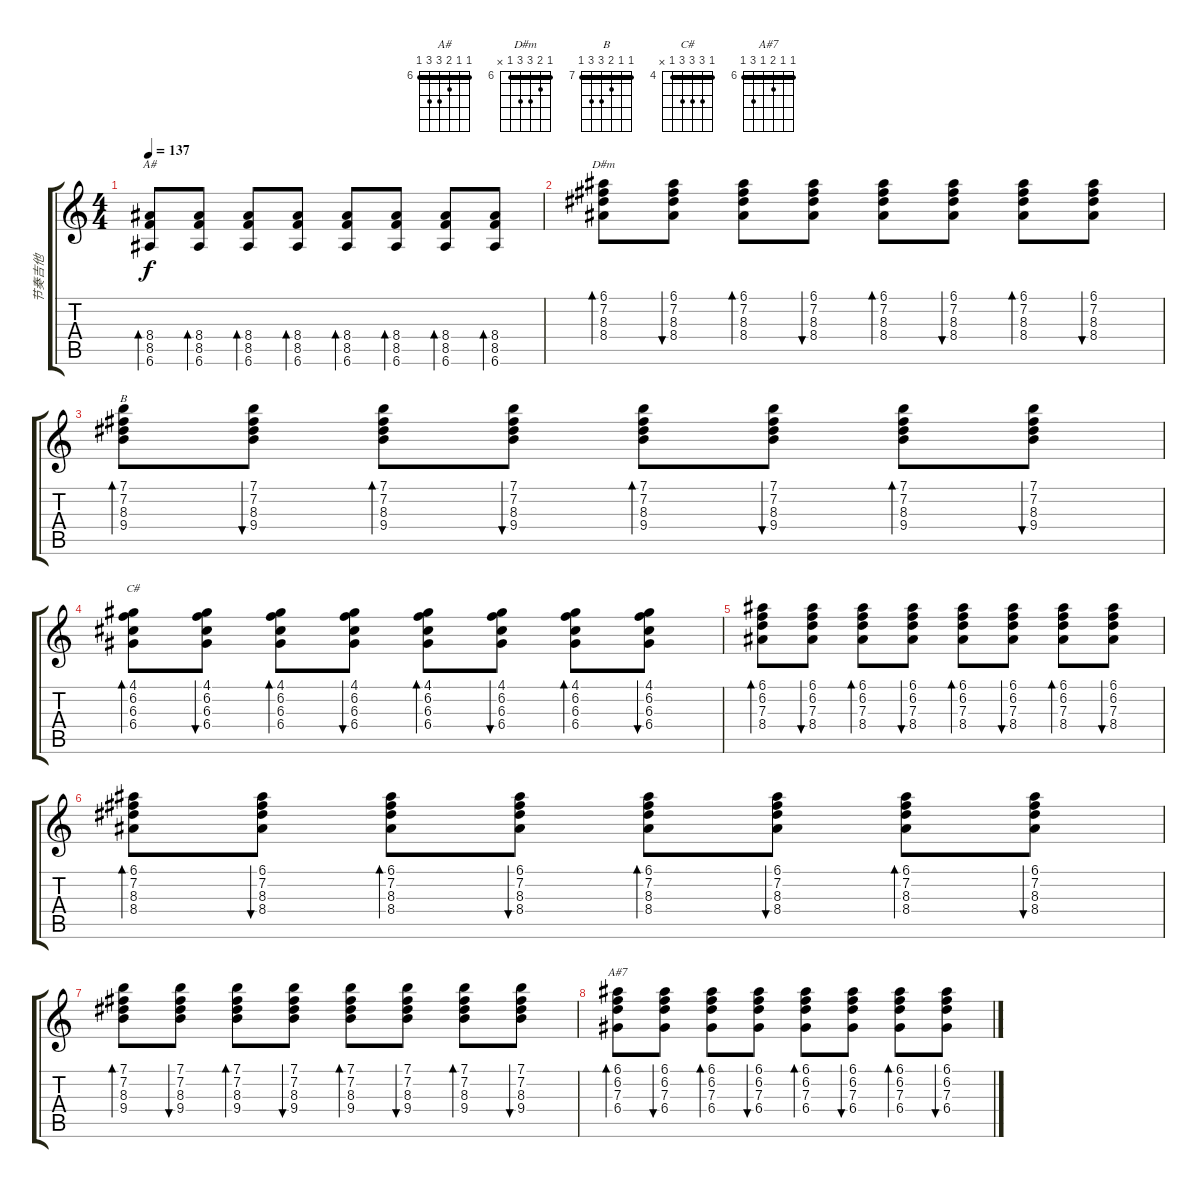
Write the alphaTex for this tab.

\track ("节奏吉他" "节奏吉他") {instrument overdrivenguitar}
\staff {score tabs}
\tuning (E4 B3 G3 D3 A2 E2) {hide}
\chord ("A#" 6 6 7 8 8 6) {firstfret 6 barre 6}
\chord ("D#m" 6 7 8 8 6 x) {firstfret 6 barre 6}
\chord ("B" 7 7 8 9 9 7) {firstfret 7 barre 7}
\chord ("C#" 4 6 6 6 4 x) {firstfret 4 barre 4}
\chord ("A#7" 6 6 7 6 8 6) {firstfret 6 barre 6}
\ts (4 4)
\tempo 137
\clef g2
\ks c
(8.4 8.5 6.6).8{bd 60 ch "A#" dy f} (8.4 8.5 6.6).8{bd 60} (8.4 8.5 6.6).8{bd 60} (8.4 8.5 6.6).8{bd 60} (8.4 8.5 6.6).8{bd 60} (8.4 8.5 6.6).8{bd 60} (8.4 8.5 6.6).8{bd 60} (8.4 8.5 6.6).8{bd 60} |
(6.1 7.2 8.3 8.4).8{bd 60 ch "D#m"} (6.1 7.2 8.3 8.4).8{bu 60} (6.1 7.2 8.3 8.4).8{bd 60} (6.1 7.2 8.3 8.4).8{bu 60} (6.1 7.2 8.3 8.4).8{bd 60} (6.1 7.2 8.3 8.4).8{bu 60} (6.1 7.2 8.3 8.4).8{bd 60} (6.1 7.2 8.3 8.4).8{bu 60} |
(7.1 7.2 8.3 9.4).8{bd 60 ch "B"} (7.1 7.2 8.3 9.4).8{bu 60} (7.1 7.2 8.3 9.4).8{bd 60} (7.1 7.2 8.3 9.4).8{bu 60} (7.1 7.2 8.3 9.4).8{bd 60} (7.1 7.2 8.3 9.4).8{bu 60} (7.1 7.2 8.3 9.4).8{bd 60} (7.1 7.2 8.3 9.4).8{bu 60} |
(4.1 6.2 6.3 6.4).8{bd 60 ch "C#"} (4.1 6.2 6.3 6.4).8{bu 60} (4.1 6.2 6.3 6.4).8{bd 60} (4.1 6.2 6.3 6.4).8{bu 60} (4.1 6.2 6.3 6.4).8{bd 60} (4.1 6.2 6.3 6.4).8{bu 60} (4.1 6.2 6.3 6.4).8{bd 60} (4.1 6.2 6.3 6.4).8{bu 60} |
(6.1 6.2 7.3 8.4).8{bd 60} (6.1 6.2 7.3 8.4).8{bu 60} (6.1 6.2 7.3 8.4).8{bd 60} (6.1 6.2 7.3 8.4).8{bu 60} (6.1 6.2 7.3 8.4).8{bd 60} (6.1 6.2 7.3 8.4).8{bu 60} (6.1 6.2 7.3 8.4).8{bd 60} (6.1 6.2 7.3 8.4).8{bu 60} |
(6.1 7.2 8.3 8.4).8{bd 60} (6.1 7.2 8.3 8.4).8{bu 60} (6.1 7.2 8.3 8.4).8{bd 60} (6.1 7.2 8.3 8.4).8{bu 60} (6.1 7.2 8.3 8.4).8{bd 60} (6.1 7.2 8.3 8.4).8{bu 60} (6.1 7.2 8.3 8.4).8{bd 60} (6.1 7.2 8.3 8.4).8{bu 60} |
(7.1 7.2 8.3 9.4).8{bd 60} (7.1 7.2 8.3 9.4).8{bu 60} (7.1 7.2 8.3 9.4).8{bd 60} (7.1 7.2 8.3 9.4).8{bu 60} (7.1 7.2 8.3 9.4).8{bd 60} (7.1 7.2 8.3 9.4).8{bu 60} (7.1 7.2 8.3 9.4).8{bd 60} (7.1 7.2 8.3 9.4).8{bu 60} |
(6.1 6.2 7.3 6.4).8{bd 60 ch "A#7"} (6.1 6.2 7.3 6.4).8{bu 60} (6.1 6.2 7.3 6.4).8{bd 60} (6.1 6.2 7.3 6.4).8{bu 60} (6.1 6.2 7.3 6.4).8{bd 60} (6.1 6.2 7.3 6.4).8{bu 60} (6.1 6.2 7.3 6.4).8{bd 60} (6.1 6.2 7.3 6.4).8{bu 60}
